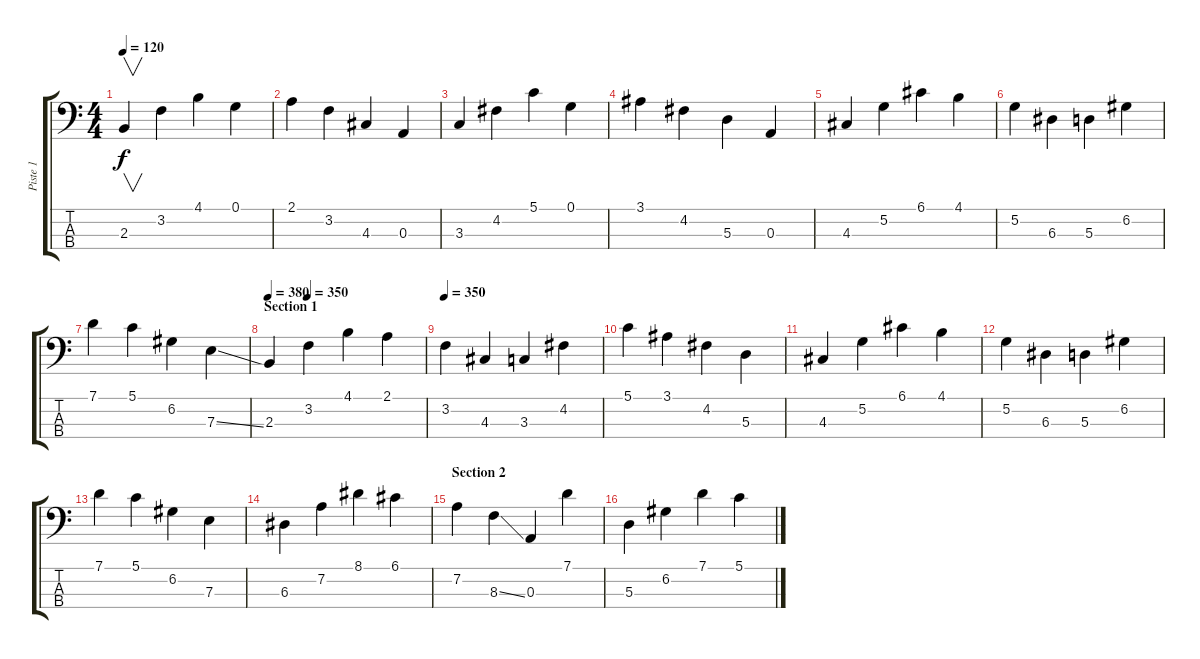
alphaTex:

\track ("Piste 1" "Piste 1") {instrument electricbassfinger}
\staff {score tabs}
\tuning (G2 D2 A1 E1) {hide}
\ts (4 4)
\tempo 120
\tempo 150
\tempo 120
\clef f4
\ks c
2.3.4{v dy f volume 16 balance 8 instrument electricbassfinger} 3.2.4 4.1.4 0.1.4{volume 13 balance 8 instrument electricbassfinger} |
2.1.4 3.2.4 4.3.4 0.3.4 |
3.3.4 4.2.4 5.1.4 0.1.4 |
3.1.4 4.2.4 5.3.4 0.3.4 |
4.3.4 5.2.4 6.1.4 4.1.4 |
5.2.4 6.3.4 5.3.4 6.2.4 |
7.1.4 5.1.4 6.2.4 7.3{ss}.4 |
\section ("" "Section 1")
\tempo 380
\tempo (350 0.25)
2.3.4{volume 16} 3.2.4 4.1.4 2.1.4 |
\tempo 350
3.2.4{volume 16} 4.3.4 3.3.4 4.2.4 |
5.1.4 3.1.4 4.2.4 5.3.4 |
4.3.4 5.2.4 6.1.4 4.1.4 |
5.2.4 6.3.4 5.3.4 6.2.4 |
7.1.4 5.1.4 6.2.4 7.3.4 |
6.3.4 7.2.4 8.1.4 6.1.4 |
\section ("" "Section 2")
7.2.4 8.3{ss}.4 0.3.4 7.1.4 |
5.3.4 6.2.4 7.1.4 5.1.4
